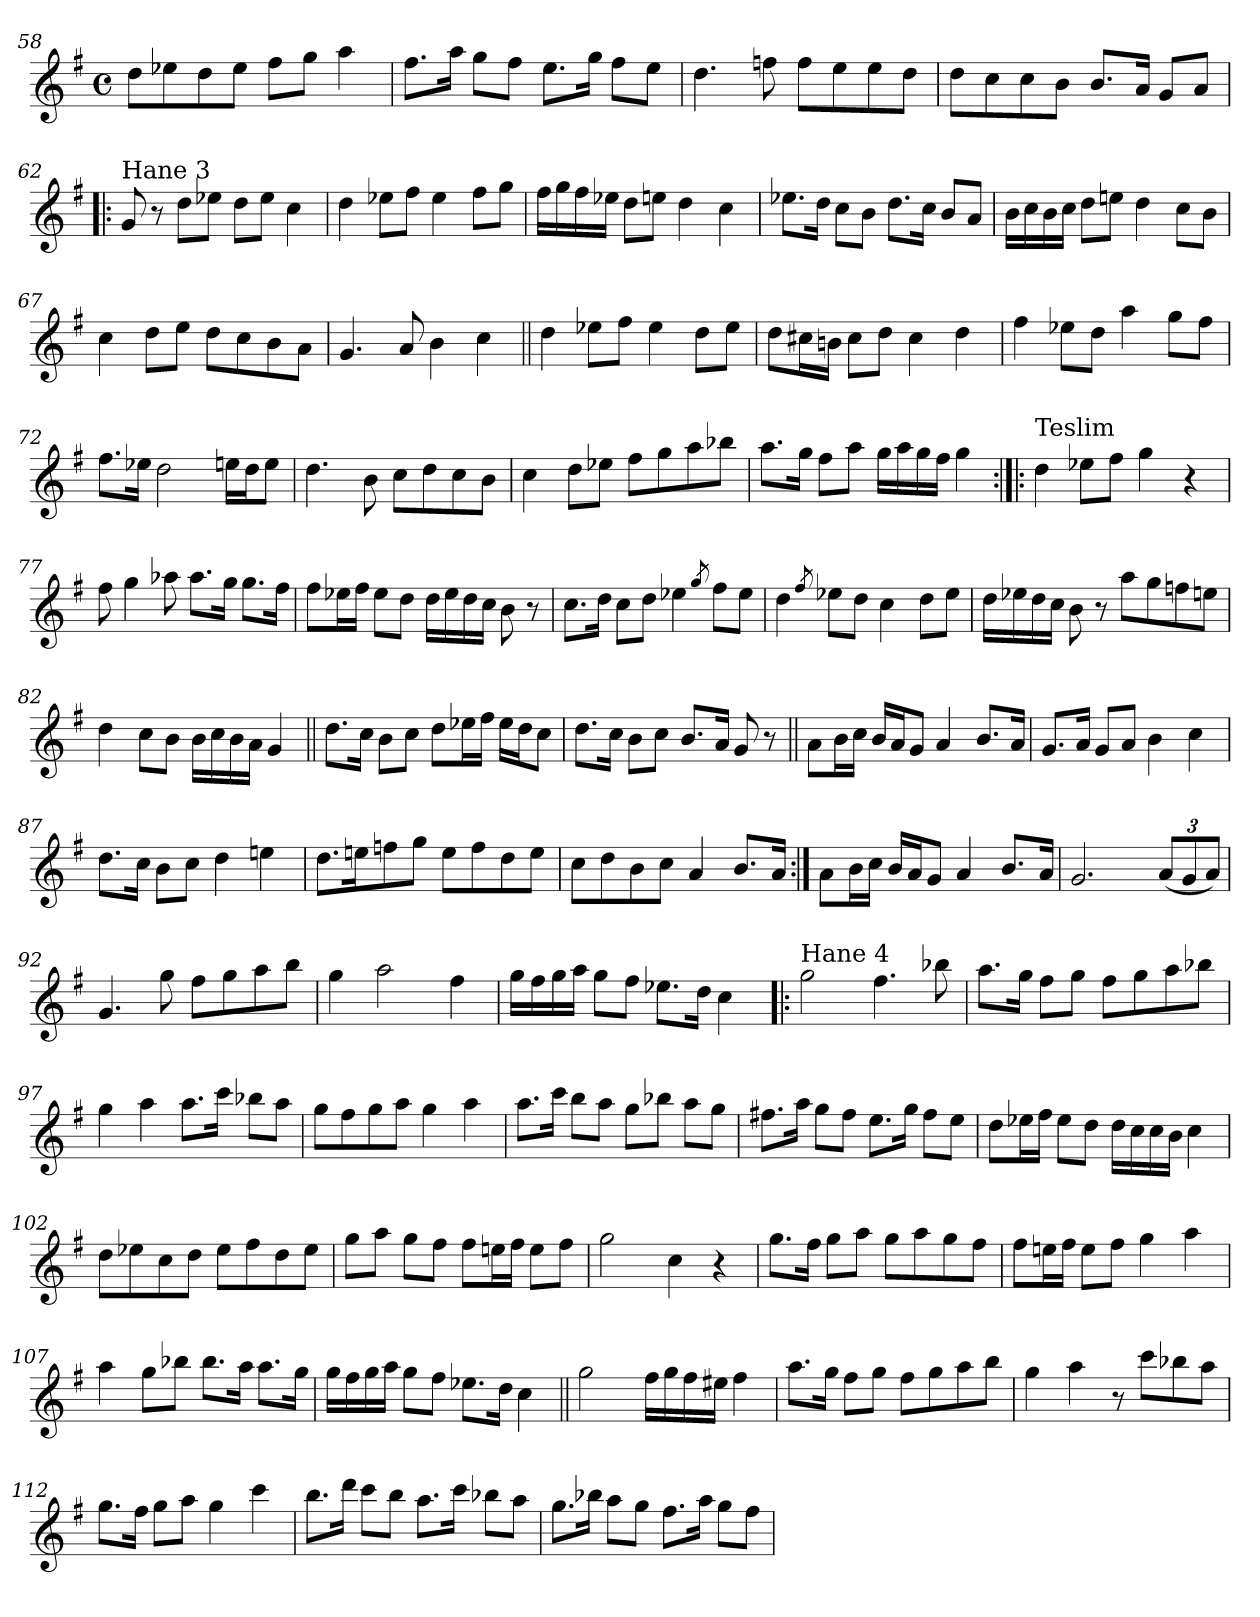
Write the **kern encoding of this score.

**kern
*part1
*staff1
!!LO:LB:g=z
*clefG2
*k[f#]
*G:
*M4/4
*met(c)
=58
8dd\L
8ee-X\
8dd\
8ee-\J
8ff#\L
8gg\J
4aa\
=59
8.ff#\L
16aa\Jk
8gg\L
8ff#\J
8.ee\L
16gg\Jk
8ff#\L
8ee\J
=60
4.dd\
8ffn\
8ff\L
8ee\
8ee\
8dd\J
=61
8dd\L
8cc\
8cc\
8b\J
8.b/L
16a/Jk
8g/L
8a/J
!!LO:LB:g=z
=62!|:
!LO:TX:a:t=Hane 3
8g/
8r
8dd\L
8ee-X\J
8dd\L
8ee-\J
4cc\
=63
4dd\
8ee-X\L
8ff#\J
4ee-\
8ff#\L
8gg\J
=64
16ff#\LL
16gg\
16ff#\
16ee-X\JJ
8dd\L
8een\J
4dd\
4cc\
=65
8.ee-X\L
16dd\Jk
8cc\L
8b\J
8.dd\L
16cc\Jk
8b/L
8a/J
!!LO:LB:g=z
=66
16b\LL
16cc\
16b\
16cc\JJ
8dd\L
8een\J
4dd\
8cc\L
8b\J
=67
4cc\
8dd\L
8ee\J
8dd\L
8cc\
8b\
8a\J
=68
4.g/
8a/
4b\
4cc\
=69||
4dd\
8ee-X\L
8ff#\J
4ee-\
8dd\L
8ee-\J
=70
8dd\L
16cc#X\L
16bn\JJ
8cc#\L
8dd\J
4cc#\
4dd\
!!LO:LB:g=z
=71
4ff#\
8ee-X\L
8dd\J
4aa\
8gg\L
8ff#\J
=72
8.ff#\L
16ee-X\Jk
2dd\
16een\LL
16dd\J
8ee\J
=73
4.dd\
8b\
8cc\L
8dd\
8cc\
8b\J
=74
4cc\
8dd\L
8ee-X\J
8ff#\L
8gg\
8aa\
8bb-X\J
!!LO:LB:g=z
=75
8.aa\L
16gg\Jk
8ff#\L
8aa\J
16gg\LL
16aa\
16gg\
16ff#\JJ
4gg\
=76:|!|:
!LO:TX:a:t=Teslim
4dd\
8ee-X\L
8ff#\J
4gg\
4r
=77
8ff#\
4gg\
8aa-X\
8.aa-\L
16gg\Jk
8.gg\L
16ff#\Jk
=78
8ff#\L
16ee-X\L
16ff#\JJ
8ee-\L
8dd\J
16dd\LL
16ee-\
16dd\
16cc\JJ
8b\
8r
!!LO:LB:g=z
=79
8.cc\L
16dd\Jk
8cc\L
8dd\J
4ee-X\
8qgg/
8ff#\L
8ee-\J
=80
4dd\
8qff#/
8ee-X\L
8dd\J
4cc\
8dd\L
8ee-\J
=81
16dd\LL
16ee-X\
16dd\
16cc\JJ
8b\
8r
8aa\L
8gg\
8ffn\
8een\J
=82
4dd\
8cc\L
8b\J
16b\LL
16cc\
16b\
16a\JJ
4g/
!!LO:PB:g=z
=83||
8.dd\L
16cc\Jk
8b\L
8cc\J
8dd\L
16ee-X\L
16ff#\JJ
16ee-\LL
16dd\J
8cc\J
=84
8.dd\L
16cc\Jk
8b\L
8cc\J
8.b/L
16a/Jk
8g/
8r
=85||
8a\L
16b\L
16cc\JJ
16b/LL
16a/J
8g/J
4a/
8.b/L
16a/Jk
=86
8.g/L
16a/Jk
8g/L
8a/J
4b\
4cc\
!!LO:LB:g=z
=87
8.dd\L
16cc\Jk
8b\L
8cc\J
4dd\
4een\
=88
8.dd\L
16een\K
8ffn\
8gg\J
8ee\L
8ff\
8dd\
8ee\J
=89
8cc\L
8dd\
8b\
8cc\J
4a/
8.b/L
16a/Jk
=90:|!
8a\L
16b\L
16cc\JJ
16b/LL
16a/J
8g/J
4a/
8.b/L
16a/Jk
=91
2.g/
*Xbrackettup
(<12a/L
12g/
12a/J)
!!LO:LB:g=z
=92
4.g/
8gg\
8ff#\L
8gg\
8aa\
8bb\J
=93
4gg\
2aa\
4ff#\
=94
16gg\LL
16ff#\
16gg\
16aa\JJ
8gg\L
8ff#\J
8.ee-X\L
16dd\Jk
4cc\
=95!|:
!LO:TX:a:t=Hane 4
2gg\
4.ff#\
8bb-X\
=96
8.aa\L
16gg\Jk
8ff#\L
8gg\J
8ff#\L
8gg\
8aa\
8bb-X\J
!!LO:LB:g=z
=97
4gg\
4aa\
8.aa\L
16ccc\Jk
8bb-X\L
8aa\J
=98
8gg\L
8ff#\
8gg\
8aa\J
4gg\
4aa\
=99
8.aa\L
16ccc\Jk
8bb\L
8aa\J
8gg\L
8bb-X\J
8aa\L
8gg\J
=100
8.ff#X\L
16aa\Jk
8gg\L
8ff#\J
8.ee\L
16gg\Jk
8ff#\L
8ee\J
!!LO:LB:g=z
=101
8dd\L
16ee-X\L
16ff#\JJ
8ee-\L
8dd\J
16dd\LL
16cc\
16cc\
16b\JJ
4cc\
=102
8dd\L
8ee-X\
8cc\
8dd\J
8ee-\L
8ff#\
8dd\
8ee-\J
=103
8gg\L
8aa\J
8gg\L
8ff#\J
8ff#\L
16een\L
16ff#\JJ
8ee\L
8ff#\J
=104
2gg\
4cc\
4r
!!LO:LB:g=z
=105
8.gg\L
16ff#\Jk
8gg\L
8aa\J
8gg\L
8aa\
8gg\
8ff#\J
=106
8ff#\L
16een\L
16ff#\JJ
8ee\L
8ff#\J
4gg\
4aa\
=107
4aa\
8gg\L
8bb-X\J
8.bb-\L
16aa\Jk
8.aa\L
16gg\Jk
=108
16gg\LL
16ff#\
16gg\
16aa\JJ
8gg\L
8ff#\J
8.ee-X\L
16dd\Jk
4cc\
!!LO:LB:g=z
=109||
2gg\
16ff#\LL
16gg\
16ff#\
16ee#X\JJ
4ff#\
=110
8.aa\L
16gg\Jk
8ff#\L
8gg\J
8ff#\L
8gg\
8aa\
8bb\J
=111
4gg\
4aa\
8r
8ccc\L
8bb-X\
8aa\J
=112
8.gg\L
16ff#\Jk
8gg\L
8aa\J
4gg\
4ccc\
!!LO:LB:g=z
=113
8.bb\L
16ddd\Jk
8ccc\L
8bb\J
8.aa\L
16ccc\Jk
8bb-X\L
8aa\J
=114
8.gg\L
16bb-X\Jk
8aa\L
8gg\J
8.ff#\L
16aa\Jk
8gg\L
8ff#\J
=
*-
